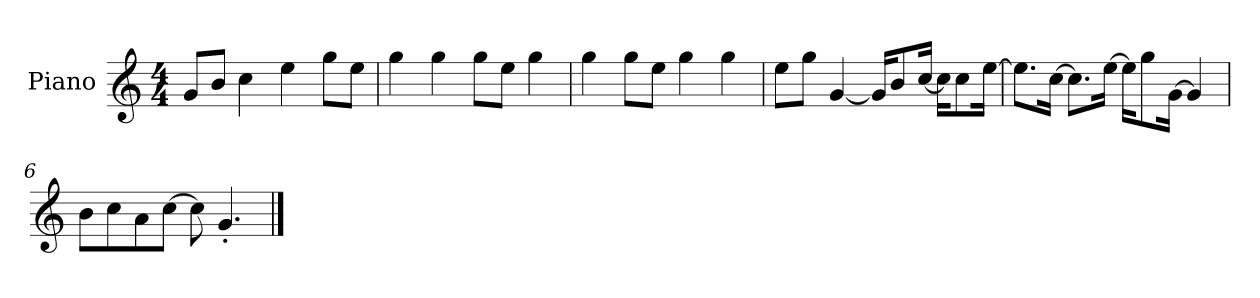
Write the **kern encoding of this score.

**kern
*part1
*staff1
*I"Piano
*I'P-no
*clefG2
*k[]
*M4/4
*MM90
=1
8g/L
8b/J
4cc\
4ee\
8gg\L
8ee\J
=2
4gg\
4gg\
8gg\L
8ee\J
4gg\
=3
4gg\
8gg\L
8ee\J
4gg\
4gg\
=4
8ee\L
8gg\J
[4g/
16g/KL]
8b/
[16cc/Jk
16cc\KL]
8cc\
[16ee\Jk
=5
8.ee\L]
[16cc\Jk
8.cc\L]
[16ee\Jk
16ee\KL]
8gg\
[16g\Jk
4g/]
!!LO:LB:g=z
=6
8b\L
8cc\
8a\
[8cc\J
8cc\]
4.g'/
==
*-
